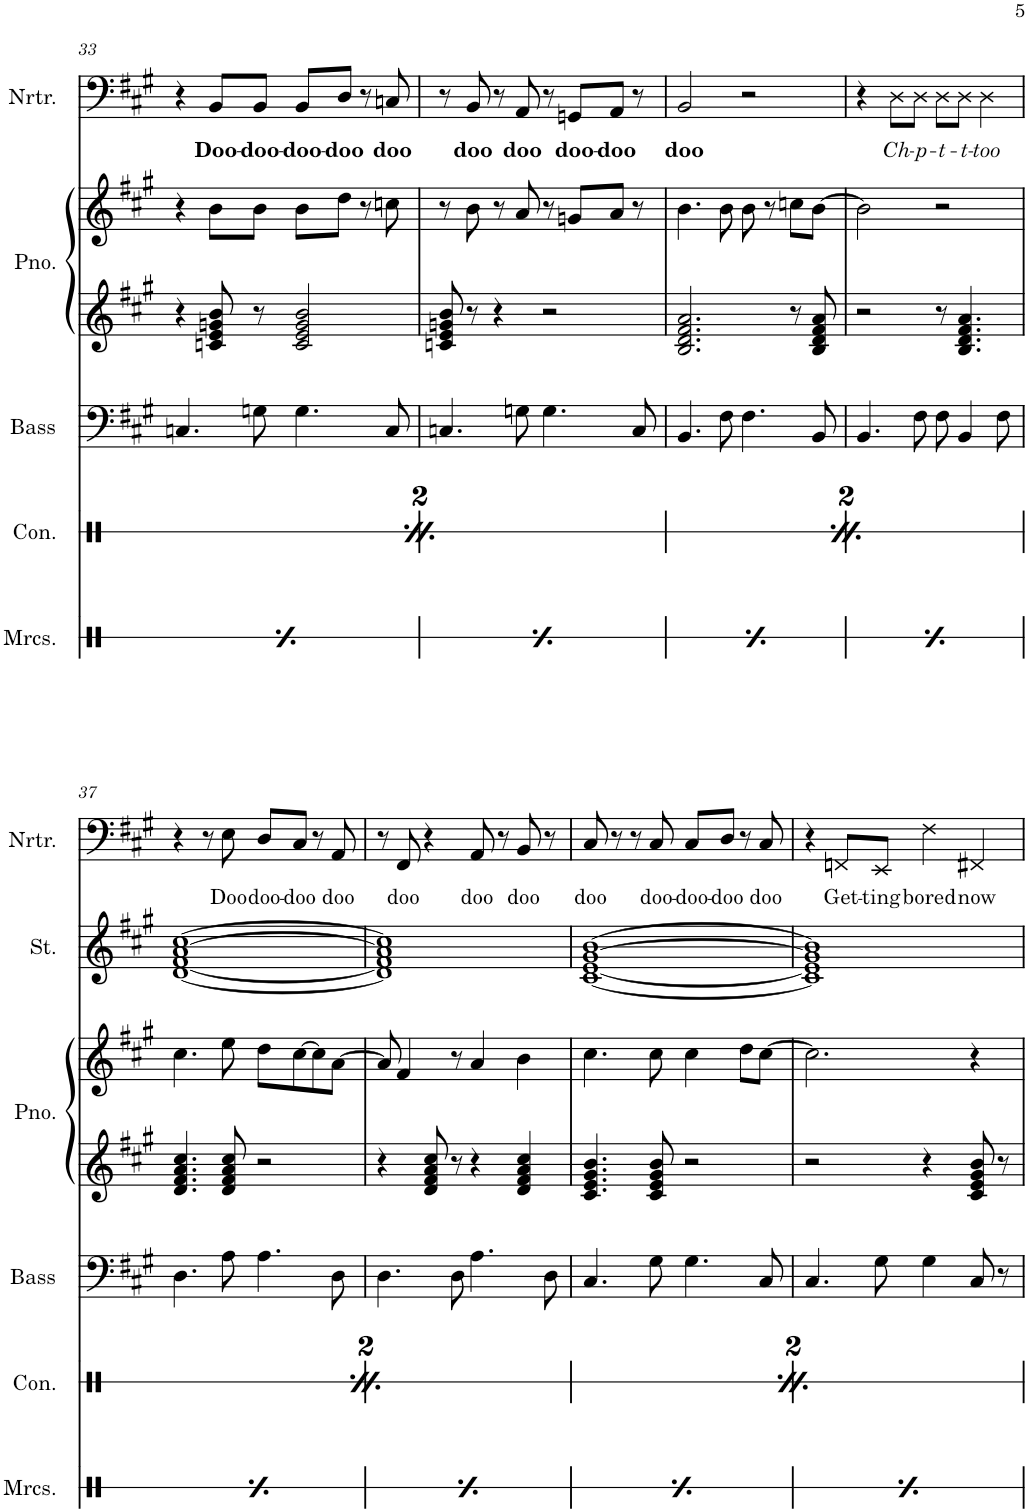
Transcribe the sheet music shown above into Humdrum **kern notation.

**kern	**dynam	**kern	**dynam	**kern	**kern	**kern	**kern	**kern	**text
*part6	*part6	*part5	*part5	*part4	*part3	*part3	*part2	*part1	*part1
*staff7	*staff7	*staff6	*staff6	*staff5	*staff4	*staff3	*staff2	*staff1	*staff1
*I"Those Maracas	*	*I"Congas	*	*I"Acoustic Bass	*I"Piano	*	*I"Strings	*I"Narrator	*
*I'Mrcs.	*	*I'Con.	*	*I'Bass	*I'Pno.	*	*I'St.	*I'Nrtr.	*
!!LO:PB:g=z
*clefX	*	*clefX	*	*clefF4	*clefG2	*clefG2	*clefG2	*clefF4	*
*	*	*	*	*Trd7c12	*	*	*	*	*
*k[]	*	*k[]	*	*k[f#c#g#]	*k[f#c#g#]	*k[f#c#g#]	*k[f#c#g#]	*k[f#c#g#]	*
*M4/4	*	*M4/4	*	*M4/4	*M4/4	*M4/4	*M4/4	*M4/4	*
=33	=33	=33	=33	=33	=33	=33	=33	=33	=33
!	!	!LO:TX:a:t=Drums/maracas repeat for entire song, and would be hidden if MS4 wasn't MS4.	!	!	!	!	!	!	!
!	!LO:DY:b	!	!LO:DY:b	!	!	!	!	!	!
8Re^\L	mp	4Re/	mp	4.Cn/	4r	4r	1r	4r	.
8Re\	.	.	.	.	.	.	.	.	.
!	!	!	!	!	!	!	!	!	!LO:LY:b
8Re^\	.	4Rd/	.	.	8cn/ 8e/ 8gn/ 8b/	8b\L	.	8BB/L	Doo-
!	!	!	!	!	!	!	!	!	!LO:LY:b
8Re\J	.	.	.	8Gn\	8r	8b\J	.	8BB/J	-doo-
!	!	!	!	!	!	!	!	!	!LO:LY:b
8Re^\L	.	8Rf/L	.	4.G\	2c/ 2e/ 2g/ 2b/	8b\L	.	8BB/L	-doo-
!	!	!	!	!	!	!	!	!	!LO:LY:b
8Re\	.	8Rd/J	.	.	.	8dd\J	.	8D/J	-doo
8Re^\	.	8r	.	.	.	8r	.	8r	.
!	!	!	!	!	!	!	!	!	!LO:LY:b
8Re\J	.	8Re/	.	8C/	.	8ccn\	.	8Cn/	doo
=34	=34	=34	=34	=34	=34	=34	=34	=34	=34
!	!LO:DY:b	!	!	!	!	!	!	!	!
8Re^\L	mp	8Rf/L	.	4.Cn/	8cn/ 8e/ 8gn/ 8b/	8r	1r	8r	.
!	!	!	!	!	!	!	!	!	!LO:LY:b
8Re\	.	8Rd/J	.	.	8r	8b\	.	8BB/	doo
8Re^\	.	8r	.	.	4r	8r	.	8r	.
!	!	!	!	!	!	!	!	!	!LO:LY:b
8Re\J	.	8Re/	.	8Gn\	.	8a/	.	8AA/	doo
8Re^\L	.	8r	.	4.G\	2r	8r	.	8r	.
!	!	!	!	!	!	!	!	!	!LO:LY:b
8Re\	.	8Re/L	.	.	.	8gn/L	.	8GGn/L	doo-
!	!	!	!	!	!	!	!	!	!LO:LY:b
8Re^\	.	8Rf/J	.	.	.	8a/J	.	8AA/J	-doo
8Re\J	.	8r	.	8C/	.	8r	.	8r	.
=35	=35	=35	=35	=35	=35	=35	=35	=35	=35
!	!	!LO:TX:a:t=Drums/maracas repeat for entire song, and would be hidden if MS4 wasn't MS4.	!	!	!	!	!	!	!
!	!LO:DY:b	!	!LO:DY:b	!	!	!	!	!	!LO:LY:b
8Re^\L	mp	4Re/	mp	4.BB/	2.B/ 2.d/ 2.f#/ 2.a/	4.b\	1r	2BB/	doo
8Re\	.	.	.	.	.	.	.	.	.
8Re^\	.	4Rd/	.	.	.	.	.	.	.
8Re\J	.	.	.	8F#\	.	8b\	.	.	.
8Re^\L	.	8Rf/L	.	4.F#\	.	8b\	.	2r	.
8Re\	.	8Rd/J	.	.	.	8r	.	.	.
8Re^\	.	8r	.	.	8r	8ccn\L	.	.	.
8Re\J	.	8Re/	.	8BB/	8B/ 8d/ 8f#/ 8a/	[8b\J	.	.	.
=36	=36	=36	=36	=36	=36	=36	=36	=36	=36
!	!LO:DY:b	!	!	!	!	!	!	!	!
8Re^\L	mp	8Rf/L	.	4.BB/	2r	2b\]	1r	4r	.
8Re\	.	8Rd/J	.	.	.	.	.	.	.
!	!	!	!	!	!	!	!	!	!LO:LY:b
8Re^\	.	8r	.	.	.	.	.	8D\L	Ch-
!	!	!	!	!	!	!	!	!	!LO:LY:b
8Re\J	.	8Re/	.	8F#\	.	.	.	8D\J	-p-
!	!	!	!	!	!	!	!	!	!LO:LY:b
8Re^\L	.	8r	.	8F#\	8r	2r	.	8D\L	-t-
!	!	!	!	!	!	!	!	!	!LO:LY:b
8Re\	.	8Re/L	.	4BB/	4.B/ 4.d/ 4.f#/ 4.a/	.	.	8D\J	-t-
!	!	!	!	!	!	!	!	!	!LO:LY:b
8Re^\	.	8Rf/J	.	.	.	.	.	4D\	-too
8Re\J	.	8r	.	8F#\	.	.	.	.	.
!!LO:LB:g=z
=37	=37	=37	=37	=37	=37	=37	=37	=37	=37
!	!	!LO:TX:a:t=Drums/maracas repeat for entire song, and would be hidden if MS4 wasn't MS4.	!	!	!	!	!	!	!
!	!LO:DY:b	!	!LO:DY:b	!	!	!	!	!	!
8Re^\L	mp	4Re/	mp	4.D\	4.d/ 4.f#/ 4.a/ 4.cc#/	4.cc#\	[1d [1f# [1a [1cc#	4r	.
8Re\	.	.	.	.	.	.	.	.	.
8Re^\	.	4Rd/	.	.	.	.	.	8r	.
!	!	!	!	!	!	!	!	!	!LO:LY:b
8Re\J	.	.	.	8A\	8d/ 8f#/ 8a/ 8cc#/	8ee\	.	8E\	Doo
!	!	!	!	!	!	!	!	!	!LO:LY:b
8Re^\L	.	8Rf/L	.	4.A\	2r	8dd\L	.	8D/L	doo-
!	!	!	!	!	!	!	!	!	!LO:LY:b
8Re\	.	8Rd/J	.	.	.	[8cc#\	.	8C#/J	-doo
8Re^\	.	8r	.	.	.	8cc#\]	.	8r	.
!	!	!	!	!	!	!	!	!	!LO:LY:b
8Re\J	.	8Re/	.	8D\	.	[8a\J	.	8AA/	doo
=38	=38	=38	=38	=38	=38	=38	=38	=38	=38
!	!LO:DY:b	!	!	!	!	!	!	!	!
8Re^\L	mp	8Rf/L	.	4.D\	4r	8a/]	1d] 1f#] 1a] 1cc#]	8r	.
!	!	!	!	!	!	!	!	!	!LO:LY:b
8Re\	.	8Rd/J	.	.	.	4f#/	.	8FF#/	doo
8Re^\	.	8r	.	.	8d/ 8f#/ 8a/ 8cc#/	.	.	4r	.
8Re\J	.	8Re/	.	8D\	8r	8r	.	.	.
!	!	!	!	!	!	!	!	!	!LO:LY:b
8Re^\L	.	8r	.	4.A\	4r	4a/	.	8AA/	doo
8Re\	.	8Re/L	.	.	.	.	.	8r	.
!	!	!	!	!	!	!	!	!	!LO:LY:b
8Re^\	.	8Rf/J	.	.	4d/ 4f#/ 4a/ 4cc#/	4b\	.	8BB/	doo
8Re\J	.	8r	.	8D\	.	.	.	8r	.
=39	=39	=39	=39	=39	=39	=39	=39	=39	=39
!	!	!LO:TX:a:t=Drums/maracas repeat for entire song, and would be hidden if MS4 wasn't MS4.	!	!	!	!	!	!	!
!	!LO:DY:b	!	!LO:DY:b	!	!	!	!	!	!LO:LY:b
8Re^\L	mp	4Re/	mp	4.C#/	4.c#/ 4.e/ 4.g#/ 4.b/	4.cc#\	[1c# [1e [1g# [1b	8C#/	doo
8Re\	.	.	.	.	.	.	.	8r	.
8Re^\	.	4Rd/	.	.	.	.	.	8r	.
!	!	!	!	!	!	!	!	!	!LO:LY:b
8Re\J	.	.	.	8G#\	8c#/ 8e/ 8g#/ 8b/	8cc#\	.	8C#/	doo-
!	!	!	!	!	!	!	!	!	!LO:LY:b
8Re^\L	.	8Rf/L	.	4.G#\	2r	4cc#\	.	8C#/L	-doo-
!	!	!	!	!	!	!	!	!	!LO:LY:b
8Re\	.	8Rd/J	.	.	.	.	.	8D/J	-doo
8Re^\	.	8r	.	.	.	8dd\L	.	8r	.
!	!	!	!	!	!	!	!	!	!LO:LY:b
8Re\J	.	8Re/	.	8C#/	.	[8cc#\J	.	8C#/	doo
=40	=40	=40	=40	=40	=40	=40	=40	=40	=40
!	!LO:DY:b	!	!	!	!	!	!	!	!
8Re^\L	mp	8Rf/L	.	4.C#/	2r	2.cc#\]	1c#] 1e] 1g#] 1b]	4r	.
8Re\	.	8Rd/J	.	.	.	.	.	.	.
!	!	!	!	!	!	!	!	!	!LO:LY:b
8Re^\	.	8r	.	.	.	.	.	8FFn/L	Get-
!	!	!	!	!	!	!	!	!	!LO:LY:b
8Re\J	.	8Re/	.	8G#\	.	.	.	8EE/J	-ting
!	!	!	!	!	!	!	!	!	!LO:LY:b
8Re^\L	.	8r	.	4G#\	4r	.	.	4F#\	bored
8Re\	.	8Re/L	.	.	.	.	.	.	.
!	!	!	!	!	!	!	!	!	!LO:LY:b
8Re^\	.	8Rf/J	.	8C#/	8c#/ 8e/ 8g#/ 8b/	4r	.	4FF#X/	now
8Re\J	.	8r	.	8r	8r	.	.	.	.
=	=	=	=	=	=	=	=	=	=
*-	*-	*-	*-	*-	*-	*-	*-	*-	*-
